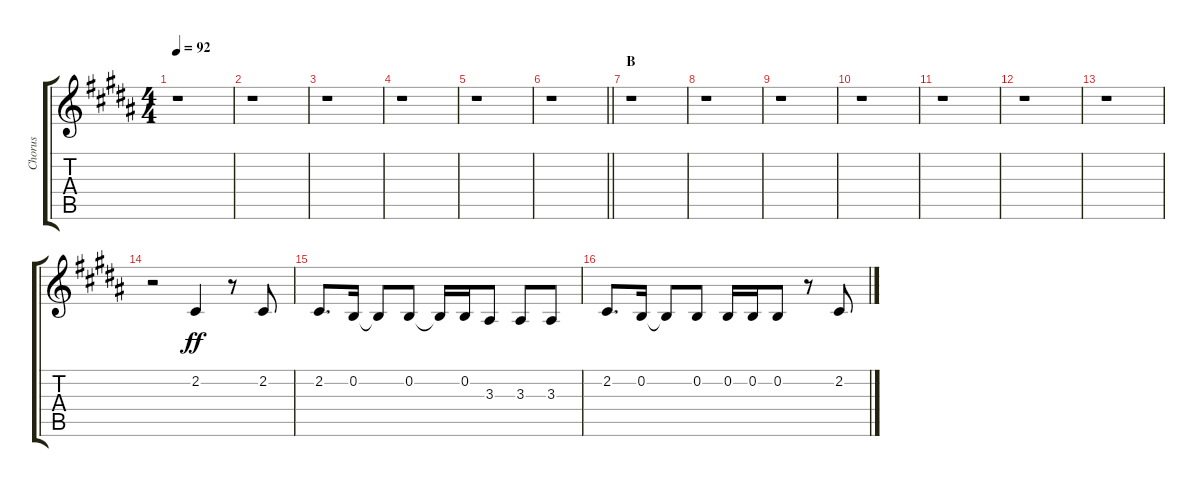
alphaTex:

\track ("Chorus" "Chorus") {instrument voiceoohs}
\staff {score tabs}
\tuning (E4 B3 G3 D3 A2 E2) {hide}
\ts (4 4)
\tempo 92
\clef g2
\ks b
r.1{dy ff} |
r.1 |
r.1 |
r.1 |
r.1 |
\barLineRight lightlight
r.1 |
\section ("" "B")
r.1 |
r.1 |
r.1 |
r.1 |
r.1 |
r.1 |
r.1 |
r.2 2.2.4 r.8 2.2.8 |
2.2.8{d} 0.2.16 0.2{t}.8 0.2.8 0.2{t}.16 0.2.16 3.3.8 3.3.8 3.3.8 |
2.2.8{d} 0.2.16 0.2{t}.8 0.2.8 0.2.16 0.2.16 0.2.8 r.8 2.2.8
